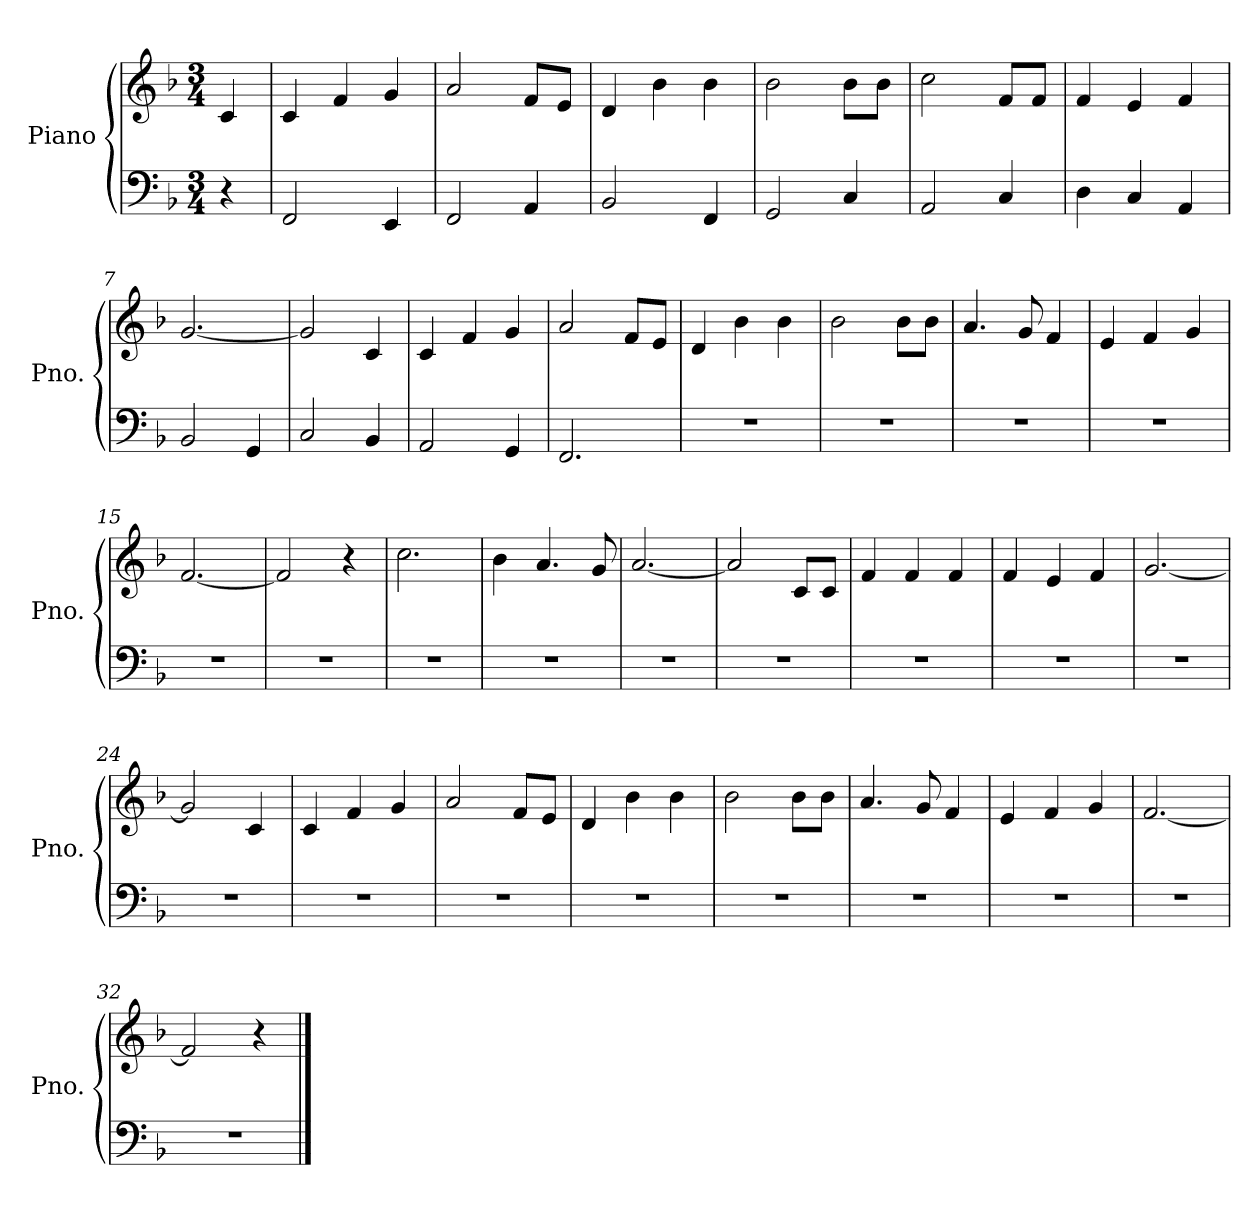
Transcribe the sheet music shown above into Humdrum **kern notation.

**kern	**kern
*part1	*part1
*staff2	*staff1
*I"Piano	*
*I'Pno.	*
*clefF4	*clefG2
*k[b-]	*k[b-]
*M3/4	*M3/4
=	=
4r	4c/
=1	=1
2FF/	4c/
.	4f/
4EE/	4g/
=2	=2
2FF/	2a/
4AA/	8f/L
.	8e/J
=3	=3
2BB-/	4d/
.	4b-\
4FF/	4b-\
=4	=4
2GG/	2b-\
4C/	8b-\L
.	8b-\J
!!LO:LB:g=z
=5	=5
2AA/	2cc\
4C/	8f/L
.	8f/J
=6	=6
4D\	4f/
4C/	4e/
4AA/	4f/
=7	=7
2BB-/	[2.g/
4GG/	.
=8	=8
2C/	2g/]
4BB-/	4c/
!!LO:LB:g=z
=9	=9
2AA/	4c/
.	4f/
4GG/	4g/
=10	=10
2.FF/	2a/
.	8f/L
.	8e/J
=11	=11
2.r	4d/
.	4b-\
.	4b-\
=12	=12
2.r	2b-\
.	8b-\L
.	8b-\J
!!LO:LB:g=z
=13	=13
2.r	4.a/
.	8g/
.	4f/
=14	=14
2.r	4e/
.	4f/
.	4g/
=15	=15
2.r	[2.f/
=16	=16
2.r	2f/]
.	4r
!!LO:LB:g=z
=17	=17
2.r	2.cc\
=18	=18
2.r	4b-\
.	4.a/
.	8g/
=19	=19
2.r	[2.a/
=20	=20
2.r	2a/]
.	8c/L
.	8c/J
!!LO:PB:g=z
=21	=21
2.r	4f/
.	4f/
.	4f/
=22	=22
2.r	4f/
.	4e/
.	4f/
=23	=23
2.r	[2.g/
=24	=24
2.r	2g/]
.	4c/
!!LO:LB:g=z
=25	=25
2.r	4c/
.	4f/
.	4g/
=26	=26
2.r	2a/
.	8f/L
.	8e/J
=27	=27
2.r	4d/
.	4b-\
.	4b-\
=28	=28
2.r	2b-\
.	8b-\L
.	8b-\J
!!LO:LB:g=z
=29	=29
2.r	4.a/
.	8g/
.	4f/
=30	=30
2.r	4e/
.	4f/
.	4g/
=31	=31
2.r	[2.f/
=32	=32
2.r	2f/]
.	4r
==	==
*-	*-
